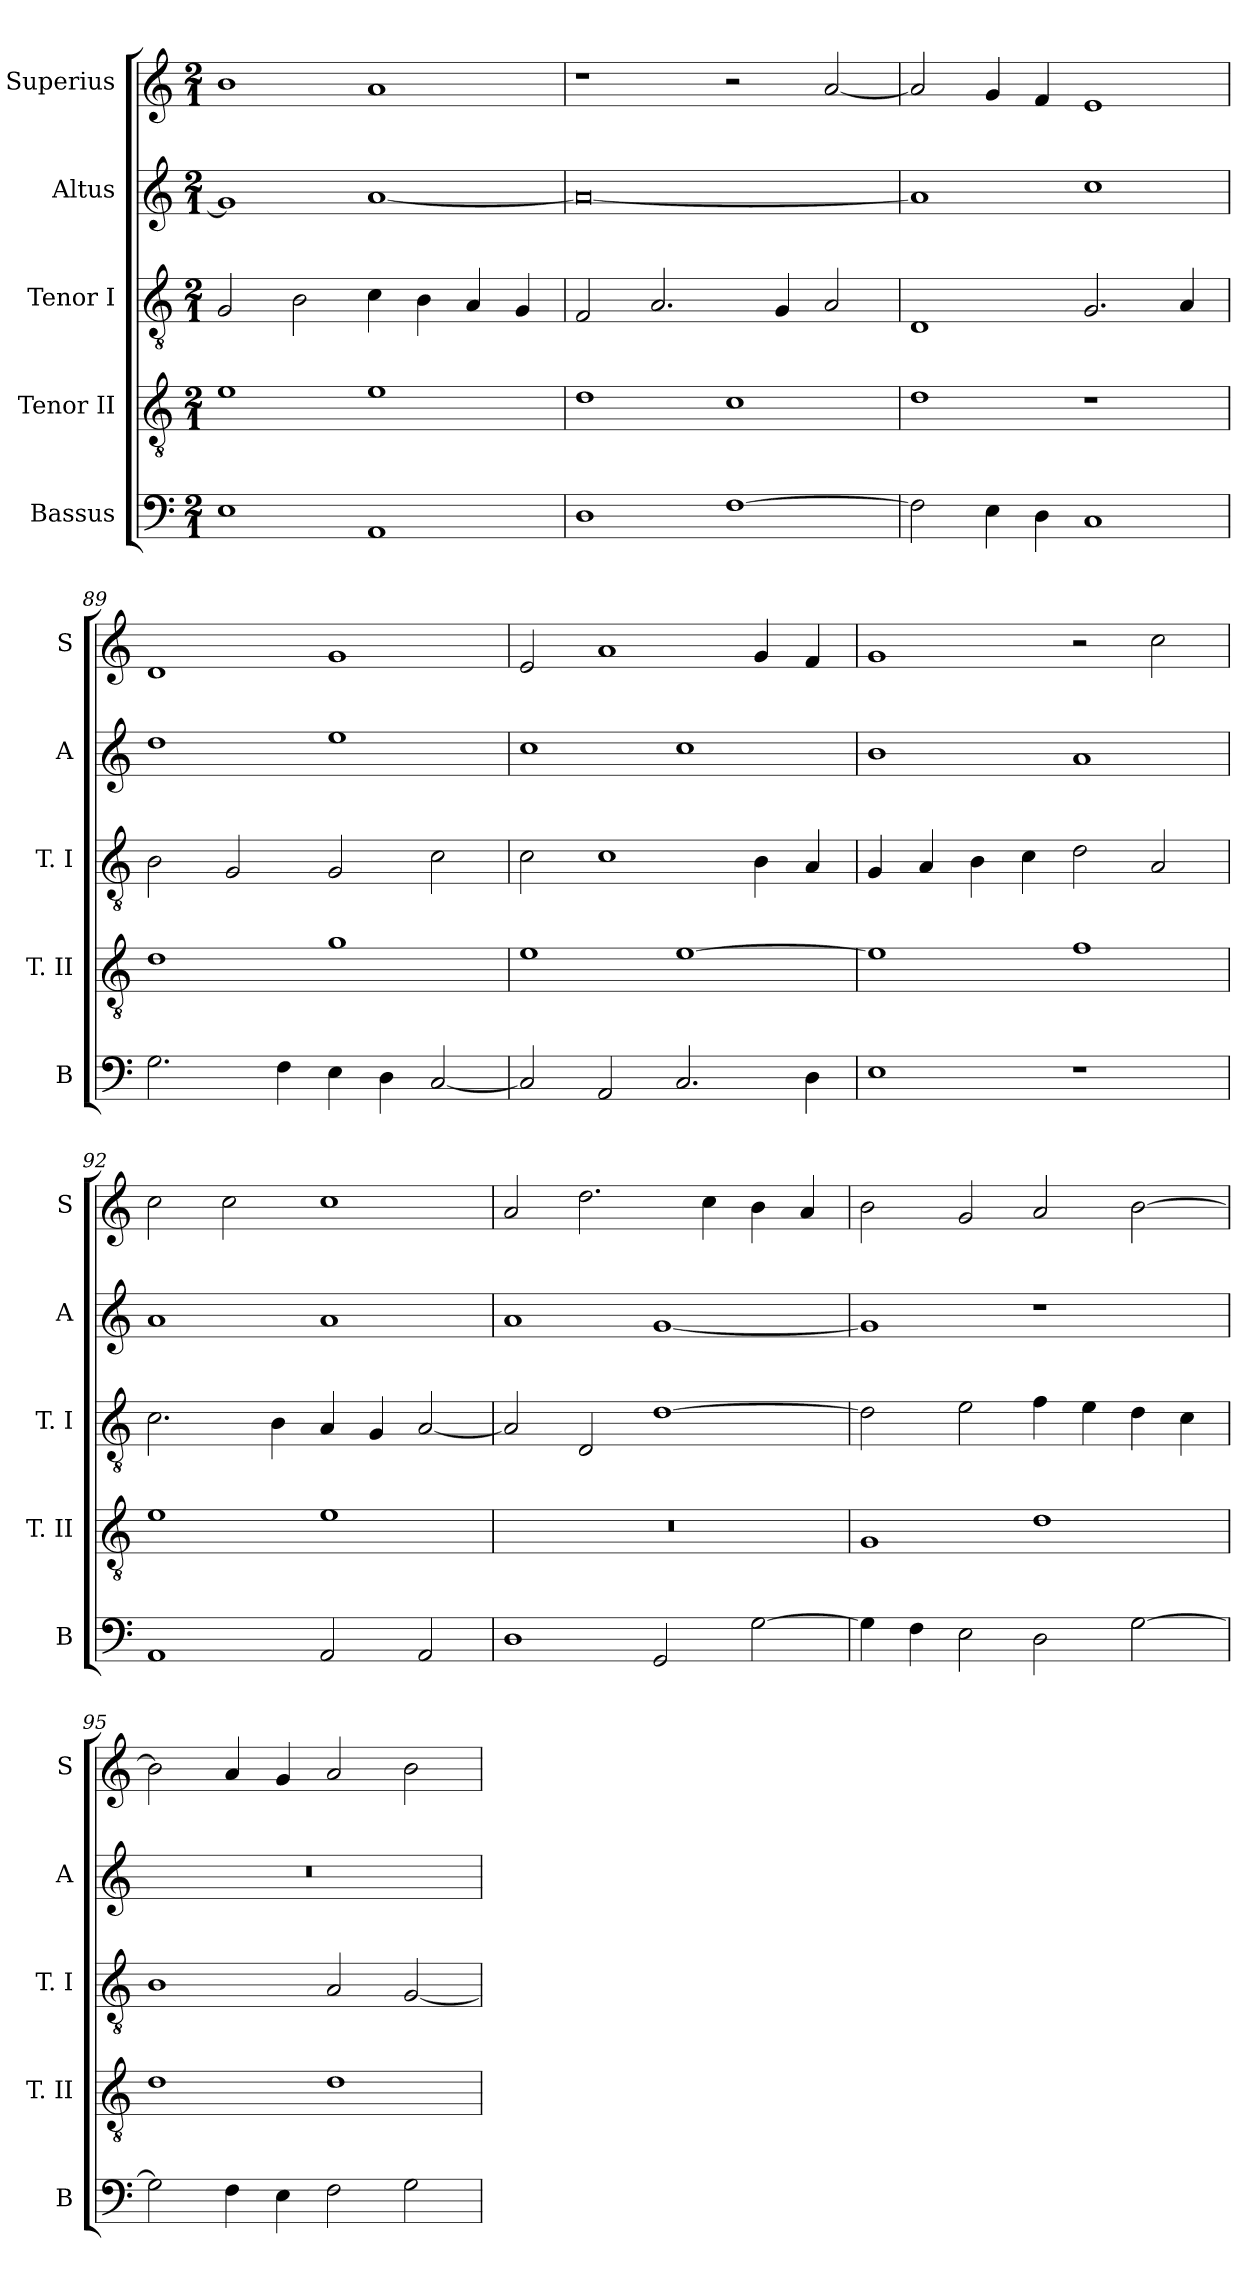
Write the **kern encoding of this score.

**kern	**kern	**kern	**kern	**kern
*part5	*part4	*part3	*part2	*part1
*staff5	*staff4	*staff3	*staff2	*staff1
*I"Bassus	*I"Tenor II	*I"Tenor I	*I"Altus	*I"Superius
*I'B	*I'T. II	*I'T. I	*I'A	*I'S
*clefF4	*clefGv2	*clefGv2	*clefG2	*clefG2
*k[]	*k[]	*k[]	*k[]	*k[]
*C:	*C:	*C:	*C:	*C:
*M2/1	*M2/1	*M2/1	*M2/1	*M2/1
=	=	=	=	=
1E	1e	2G	1g]	1b
.	.	2B	.	.
1AA	1e	4c	[1a	1a
.	.	4B	.	.
.	.	4A	.	.
.	.	4G	.	.
=87	=87	=87	=87	=87
1D	1d	2F	0a_	1r
.	.	2.A	.	.
[1F	1c	.	.	2r
.	.	4G	.	.
.	.	2A	.	[2a
=88	=88	=88	=88	=88
2F]	1d	1D	1a]	2a]
4E	.	.	.	4g
4D	.	.	.	4f
1C	1r	2.G	1cc	1e
.	.	4A	.	.
=89	=89	=89	=89	=89
2.G	1d	2B	1dd	1d
.	.	2G	.	.
4F	.	.	.	.
4E	1g	2G	1ee	1g
4D	.	.	.	.
[2C	.	2c	.	.
=90	=90	=90	=90	=90
2C]	1e	2c	1cc	2e
2AA	.	1c	.	1a
2.C	[1e	.	1cc	.
.	.	4B	.	4g
4D	.	4A	.	4f
=91	=91	=91	=91	=91
1E	1e]	4G	1b	1g
.	.	4A	.	.
.	.	4B	.	.
.	.	4c	.	.
1r	1f	2d	1a	2r
.	.	2A	.	2cc
=92	=92	=92	=92	=92
1AA	1e	2.c	1a	2cc
.	.	.	.	2cc
.	.	4B	.	.
2AA	1e	4A	1a	1cc
.	.	4G	.	.
2AA	.	[2A	.	.
=93	=93	=93	=93	=93
1D	0r	2A]	1a	2a
.	.	2D	.	2.dd
2GG	.	[1d	[1g	.
.	.	.	.	4cc
[2G	.	.	.	4b
.	.	.	.	4a
=94	=94	=94	=94	=94
4G]	1G	2d]	1g]	2b
4F	.	.	.	.
2E	.	2e	.	2g
2D	1d	4f	1r	2a
.	.	4e	.	.
[2G	.	4d	.	[2b
.	.	4c	.	.
=95	=95	=95	=95	=95
2G]	1d	1B	0r	2b]
4F	.	.	.	4a
4E	.	.	.	4g
2F	1d	2A	.	2a
2G	.	[2G	.	2b
=	=	=	=	=
*-	*-	*-	*-	*-
